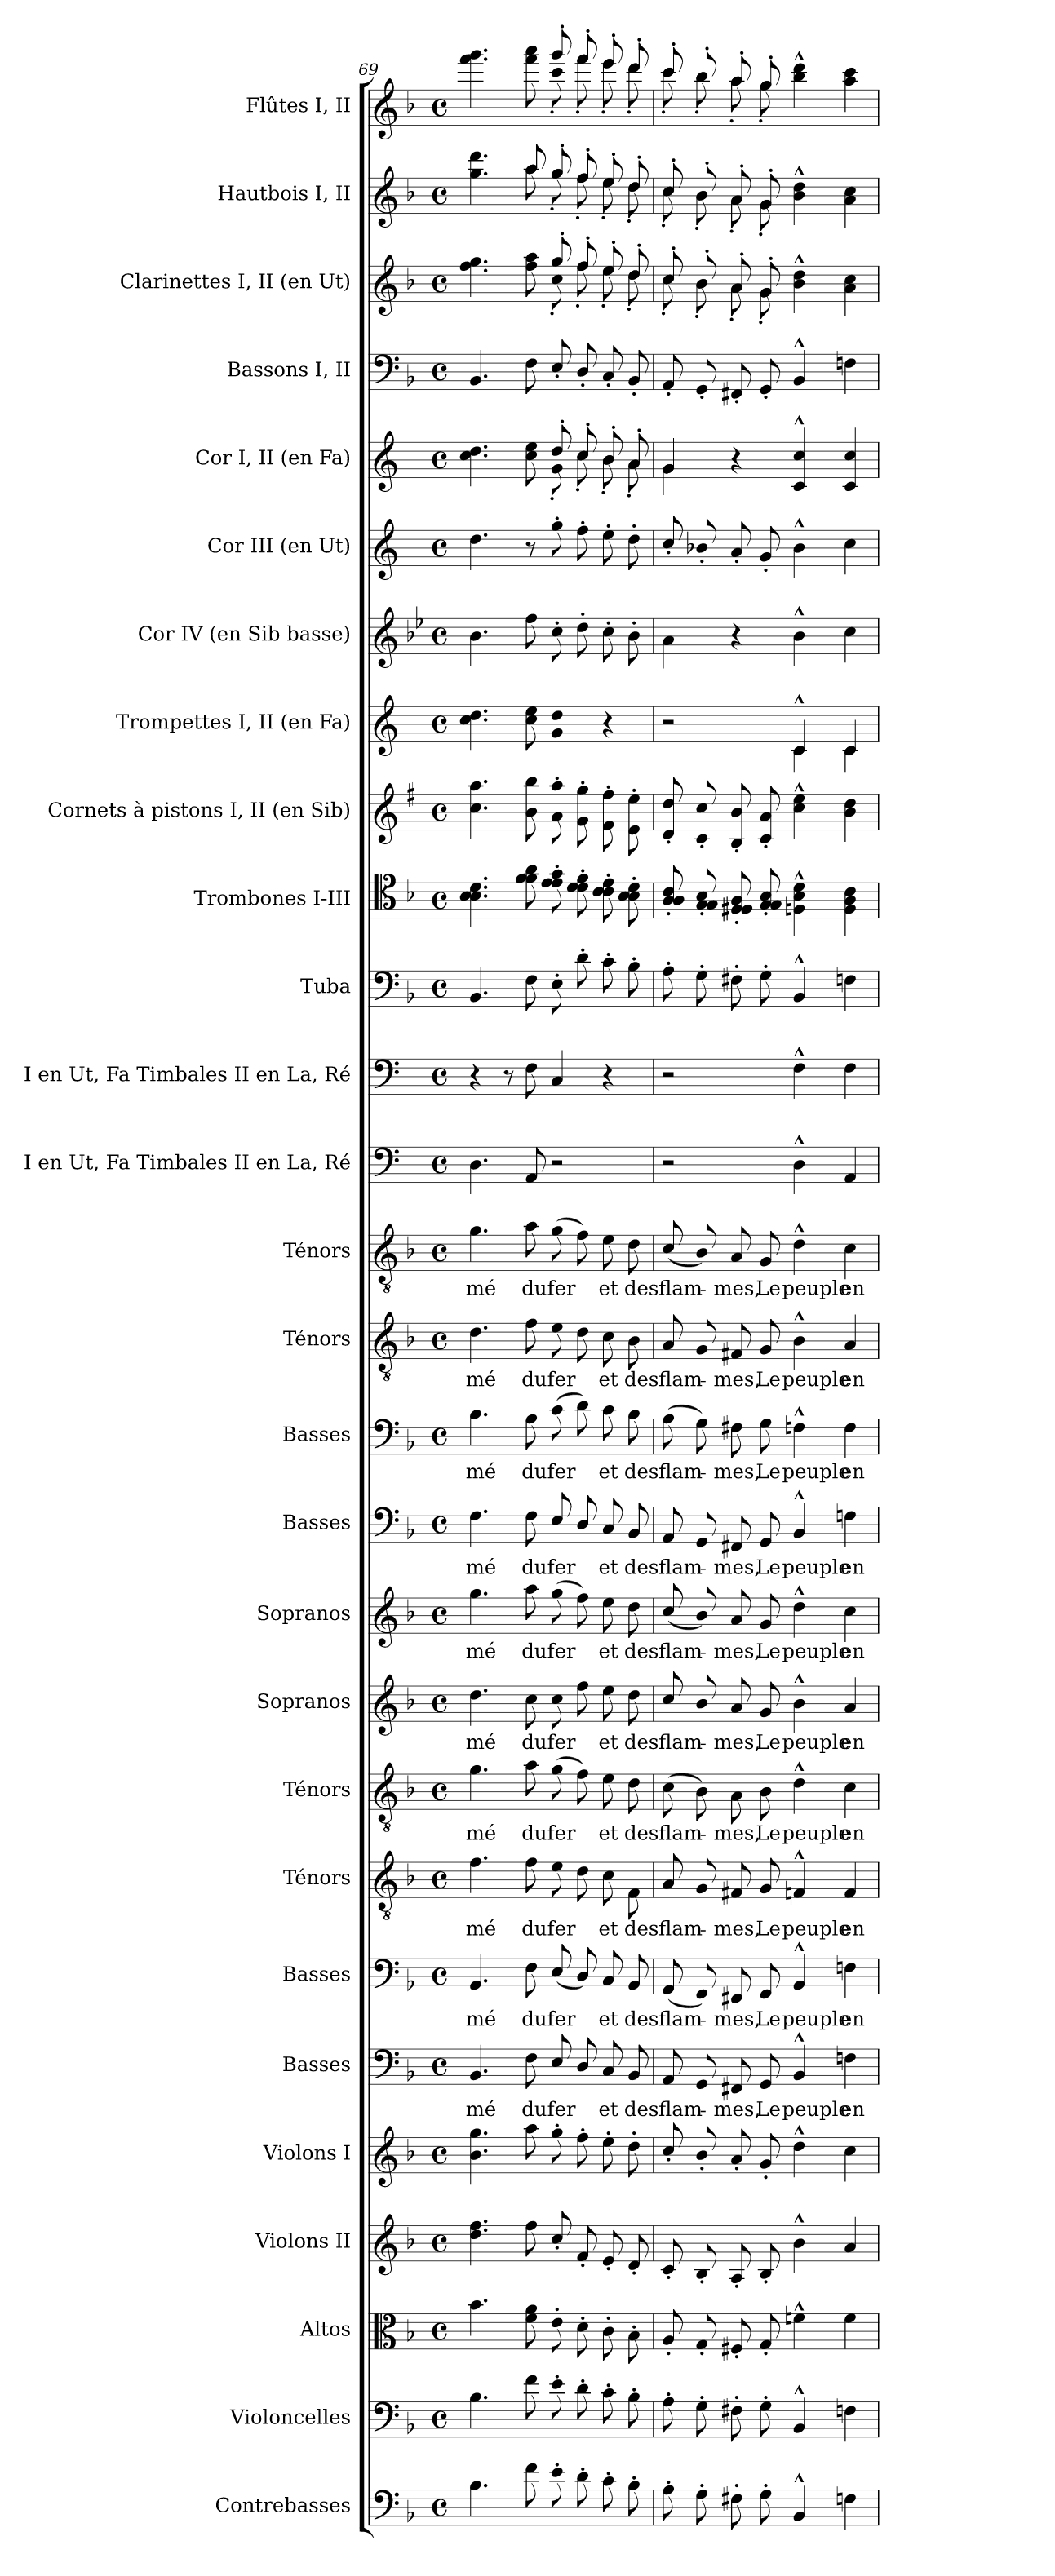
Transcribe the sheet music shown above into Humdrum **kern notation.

**kern	**kern	**kern	**kern	**kern	**kern	**text	**kern	**text	**kern	**text	**kern	**text	**kern	**text	**kern	**text	**kern	**text	**kern	**text	**kern	**text	**kern	**text	**kern	**kern	**kern	**kern	**kern	**kern	**kern	**kern	**kern	**kern	**kern	**kern	**kern
*part28	*part27	*part26	*part25	*part24	*part23	*part23	*part22	*part22	*part21	*part21	*part20	*part20	*part19	*part19	*part18	*part18	*part17	*part17	*part16	*part16	*part15	*part15	*part14	*part14	*part13	*part12	*part11	*part10	*part9	*part8	*part7	*part6	*part5	*part4	*part3	*part2	*part1
*staff28	*staff27	*staff26	*staff25	*staff24	*staff23	*staff23	*staff22	*staff22	*staff21	*staff21	*staff20	*staff20	*staff19	*staff19	*staff18	*staff18	*staff17	*staff17	*staff16	*staff16	*staff15	*staff15	*staff14	*staff14	*staff13	*staff12	*staff11	*staff10	*staff9	*staff8	*staff7	*staff6	*staff5	*staff4	*staff3	*staff2	*staff1
*I"Contrebasses	*I"Violoncelles	*I"Altos	*I"Violons II	*I"Violons I	*I"Basses	*	*I"Basses	*	*I"Ténors	*	*I"Ténors	*	*I"Sopranos	*	*I"Sopranos	*	*I"Basses	*	*I"Basses	*	*I"Ténors	*	*I"Ténors	*	*I"I en Ut, Fa  Timbales       II en La, Ré	*I"I en Ut, Fa  Timbales       II en La, Ré	*I"Tuba	*I"Trombones I-III	*I"Cornets à pistons I, II (en Sib)	*I"Trompettes I, II (en Fa)	*I"Cor IV (en Sib basse)	*I"Cor III (en Ut)	*I"Cor I, II (en Fa)	*I"Bassons I, II	*I"Clarinettes I, II (en Ut)	*I"Hautbois I, II	*I"Flûtes I, II
*I'Cb.	*I'Vlles	*I'Altos	*I'Vns II	*I'Vns I	*I'Basses	*	*I'Basses	*	*I'Tén.	*	*I'Tén.	*	*I'Sopr.	*	*I'Sopr.	*	*I'Basses	*	*I'Basses	*	*I'Tén.	*	*I'Tén.	*	*I'Timb.	*I'Timb.	*I'Tb.	*I'Trb.	*I'C.à p. (Sib)	*I'Tr. (Fa)	*I'Cor (Sib basse)	*I'Cor (Ut)	*I'Cor (Fa)	*I'Bns	*I'Cl. (Ut)	*I'Hb.	*I'Fl.
*clefF4	*clefF4	*clefC3	*clefG2	*clefG2	*clefF4	*	*clefF4	*	*clefGv2	*	*clefGv2	*	*clefG2	*	*clefG2	*	*clefF4	*	*clefF4	*	*clefGv2	*	*clefGv2	*	*clefF4	*clefF4	*clefF4	*clefC4	*clefG2	*clefG2	*clefG2	*clefG2	*clefG2	*clefF4	*clefG2	*clefG2	*clefG2
*ITrd7c12	*	*	*	*	*	*	*	*	*ITrd7c12	*	*ITrd7c12	*	*	*	*	*	*	*	*	*	*ITrd7c12	*	*ITrd7c12	*	*	*	*	*	*ITrd1c2	*ITrd-3c-5	*ITrd8c14	*ITrd7c12	*ITrd4c7	*	*	*	*
*k[b-]	*k[b-]	*k[b-]	*k[b-]	*k[b-]	*k[b-]	*	*k[b-]	*	*k[b-]	*	*k[b-]	*	*k[b-]	*	*k[b-]	*	*k[b-]	*	*k[b-]	*	*k[b-]	*	*k[b-]	*	*k[]	*k[]	*k[b-]	*k[b-]	*k[b-]	*k[b-]	*k[b-e-]	*k[]	*k[b-]	*k[b-]	*k[b-]	*k[b-]	*k[b-]
*F:	*F:	*F:	*F:	*F:	*F:	*	*F:	*	*F:	*	*F:	*	*F:	*	*F:	*	*F:	*	*F:	*	*F:	*	*F:	*	*C:	*C:	*F:	*F:	*F:	*F:	*B-:	*C:	*F:	*F:	*F:	*F:	*F:
*M4/4	*M4/4	*M4/4	*M4/4	*M4/4	*M4/4	*	*M4/4	*	*M4/4	*	*M4/4	*	*M4/4	*	*M4/4	*	*M4/4	*	*M4/4	*	*M4/4	*	*M4/4	*	*M4/4	*M4/4	*M4/4	*M4/4	*M4/4	*M4/4	*M4/4	*M4/4	*M4/4	*M4/4	*M4/4	*M4/4	*M4/4
*met(c)	*met(c)	*met(c)	*met(c)	*met(c)	*met(c)	*	*met(c)	*	*met(c)	*	*met(c)	*	*met(c)	*	*met(c)	*	*met(c)	*	*met(c)	*	*met(c)	*	*met(c)	*	*met(c)	*met(c)	*met(c)	*met(c)	*met(c)	*met(c)	*met(c)	*met(c)	*met(c)	*met(c)	*met(c)	*met(c)	*met(c)
=69	=69	=69	=69	=69	=69	=69	=69	=69	=69	=69	=69	=69	=69	=69	=69	=69	=69	=69	=69	=69	=69	=69	=69	=69	=69	=69	=69	=69	=69	=69	=69	=69	=69	=69	=69	=69	=69
!	!	!	!	!	!	!LO:LY:b:color=#000000	!	!	!	!	!	!	!	!	!	!	!	!	!	!	!	!	!	!	!	!	!	!	!	!	!	!	!	!	!	!	!
!	!	!	!	!	!	!	!	!LO:LY:b:color=#000000	!	!	!	!	!	!	!	!	!	!	!	!	!	!	!	!	!	!	!	!	!	!	!	!	!	!	!	!	!
!	!	!	!	!	!	!	!	!	!	!LO:LY:b:color=#000000	!	!	!	!	!	!	!	!	!	!	!	!	!	!	!	!	!	!	!	!	!	!	!	!	!	!	!
!	!	!	!	!	!	!	!	!	!	!	!	!LO:LY:b:color=#000000	!	!	!	!	!	!	!	!	!	!	!	!	!	!	!	!	!	!	!	!	!	!	!	!	!
!	!	!	!	!	!	!	!	!	!	!	!	!	!	!LO:LY:b:color=#000000	!	!	!	!	!	!	!	!	!	!	!	!	!	!	!	!	!	!	!	!	!	!	!
!	!	!	!	!	!	!	!	!	!	!	!	!	!	!	!	!LO:LY:b:color=#000000	!	!	!	!	!	!	!	!	!	!	!	!	!	!	!	!	!	!	!	!	!
!	!	!	!	!	!	!	!	!	!	!	!	!	!	!	!	!	!	!LO:LY:b:color=#000000	!	!	!	!	!	!	!	!	!	!	!	!	!	!	!	!	!	!	!
!	!	!	!	!	!	!	!	!	!	!	!	!	!	!	!	!	!	!	!	!LO:LY:b:color=#000000	!	!	!	!	!	!	!	!	!	!	!	!	!	!	!	!	!
!	!	!	!	!	!	!	!	!	!	!	!	!	!	!	!	!	!	!	!	!	!	!LO:LY:b:color=#000000	!	!	!	!	!	!	!	!	!	!	!	!	!	!	!
!	!	!	!	!	!	!	!	!	!	!	!	!	!	!	!	!	!	!	!	!	!	!	!	!LO:LY:b:color=#000000	!	!	!	!	!	!	!	!	!	!	!	!	!
*	*	*	*	*	*	*	*	*	*	*	*	*	*	*	*	*	*	*	*	*	*	*	*	*	*	*	*	*	*	*	*	*	*^	*	*^	*^	*^
4.BB-i\	4.B-i\	4.b-i\	4.ddi\ 4.ffi	4.b-i\ 4.ggi	4.BB-i/	-mé	4.BB-i/	-mé	4.Fi\	-mé	4.Gi\	-mé	4.ddi\	-mé	4.ggi\	-mé	4.Fi\	-mé	4.B-i\	-mé	4.Di\	-mé	4.Gi\	-mé	4.Di\	4r	4.BB-i/	4.B-i\ 4.B-i 4.di	4.b-i\ 4.ggi	4.ffi\ 4.ggi	4.B-i\	4.di\	4.fi\ 4.gi	2ryy	4.BB-i/	4.ffi\ 4.ggi	2ryy	4.ggi\ 4.dddi	4.ryy	4.fffi\ 4.gggi	2ryy
.	.	.	.	.	.	.	.	.	.	.	.	.	.	.	.	.	.	.	.	.	.	.	.	.	.	8r	.	.	.	.	.	.	.	.	.	.	.	.	.	.	.
!	!	!	!	!	!	!LO:LY:b:color=#000000	!	!	!	!	!	!	!	!	!	!	!	!	!	!	!	!	!	!	!	!	!	!	!	!	!	!	!	!	!	!	!	!	!	!	!
!	!	!	!	!	!	!	!	!LO:LY:b:color=#000000	!	!	!	!	!	!	!	!	!	!	!	!	!	!	!	!	!	!	!	!	!	!	!	!	!	!	!	!	!	!	!	!	!
!	!	!	!	!	!	!	!	!	!	!LO:LY:b:color=#000000	!	!	!	!	!	!	!	!	!	!	!	!	!	!	!	!	!	!	!	!	!	!	!	!	!	!	!	!	!	!	!
!	!	!	!	!	!	!	!	!	!	!	!	!LO:LY:b:color=#000000	!	!	!	!	!	!	!	!	!	!	!	!	!	!	!	!	!	!	!	!	!	!	!	!	!	!	!	!	!
!	!	!	!	!	!	!	!	!	!	!	!	!	!	!LO:LY:b:color=#000000	!	!	!	!	!	!	!	!	!	!	!	!	!	!	!	!	!	!	!	!	!	!	!	!	!	!	!
!	!	!	!	!	!	!	!	!	!	!	!	!	!	!	!	!LO:LY:b:color=#000000	!	!	!	!	!	!	!	!	!	!	!	!	!	!	!	!	!	!	!	!	!	!	!	!	!
!	!	!	!	!	!	!	!	!	!	!	!	!	!	!	!	!	!	!LO:LY:b:color=#000000	!	!	!	!	!	!	!	!	!	!	!	!	!	!	!	!	!	!	!	!	!	!	!
!	!	!	!	!	!	!	!	!	!	!	!	!	!	!	!	!	!	!	!	!LO:LY:b:color=#000000	!	!	!	!	!	!	!	!	!	!	!	!	!	!	!	!	!	!	!	!	!
!	!	!	!	!	!	!	!	!	!	!	!	!	!	!	!	!	!	!	!	!	!	!LO:LY:b:color=#000000	!	!	!	!	!	!	!	!	!	!	!	!	!	!	!	!	!	!	!
!	!	!	!	!	!	!	!	!	!	!	!	!	!	!	!	!	!	!	!	!	!	!	!	!LO:LY:b:color=#000000	!	!	!	!	!	!	!	!	!	!	!	!	!	!	!	!	!
8Fi\	8fi\	8fi\ 8ai	8ffi\	8aai\	8Fi\	du	8Fi\	du	8Fi\	du	8Ai\	du	8cci\	du	8aai\	du	8Fi\	du	8Ai\	du	8Fi\	du	8Ai\	du	8AAi/	8Fi\	8Fi\	8fi\ 8fi 8ai	8ai\ 8aai	8ffi\ 8aai	8fi\	8r	8fi\ 8ai	.	8Fi\	8ffi\ 8aai	.	8aai/	8aai\	8fffi\ 8aaai	.
!	!	!	!	!	!	!LO:LY:b:color=#000000	!	!	!	!	!	!	!	!	!	!	!	!	!	!	!	!	!	!	!	!	!	!	!	!	!	!	!	!	!	!	!	!	!	!	!
!	!	!	!	!	!	!	!	!LO:LY:b:color=#000000	!	!	!	!	!	!	!	!	!	!	!	!	!	!	!	!	!	!	!	!	!	!	!	!	!	!	!	!	!	!	!	!	!
!	!	!	!	!	!	!	!	!	!	!LO:LY:b:color=#000000	!	!	!	!	!	!	!	!	!	!	!	!	!	!	!	!	!	!	!	!	!	!	!	!	!	!	!	!	!	!	!
!	!	!	!	!	!	!	!	!	!	!	!	!LO:LY:b:color=#000000	!	!	!	!	!	!	!	!	!	!	!	!	!	!	!	!	!	!	!	!	!	!	!	!	!	!	!	!	!
!	!	!	!	!	!	!	!	!	!	!	!	!	!	!LO:LY:b:color=#000000	!	!	!	!	!	!	!	!	!	!	!	!	!	!	!	!	!	!	!	!	!	!	!	!	!	!	!
!	!	!	!	!	!	!	!	!	!	!	!	!	!	!	!	!LO:LY:b:color=#000000	!	!	!	!	!	!	!	!	!	!	!	!	!	!	!	!	!	!	!	!	!	!	!	!	!
!	!	!	!	!	!	!	!	!	!	!	!	!	!	!	!	!	!	!LO:LY:b:color=#000000	!	!	!	!	!	!	!	!	!	!	!	!	!	!	!	!	!	!	!	!	!	!	!
!	!	!	!	!	!	!	!	!	!	!	!	!	!	!	!	!	!	!	!	!LO:LY:b:color=#000000	!	!	!	!	!	!	!	!	!	!	!	!	!	!	!	!	!	!	!	!	!
!	!	!	!	!	!	!	!	!	!	!	!	!	!	!	!	!	!	!	!	!	!	!LO:LY:b:color=#000000	!	!	!	!	!	!	!	!	!	!	!	!	!	!	!	!	!	!	!
!	!	!	!	!	!	!	!	!	!	!	!	!	!	!	!	!	!	!	!	!	!	!	!	!LO:LY:b:color=#000000	!	!	!	!	!	!	!	!	!	!	!	!	!	!	!	!	!
8E'i\	8e'i\	8e'i\	8cc'i/	8gg'i\	8Ei/	fer	(8Ei/	fer	8Ei\	fer	(8Gi\	fer	8cci\	fer	(8ggi\	fer	8Ei/	fer	(8ci\	fer	8Ei\	fer	(8Gi\	fer	2r	4Ci/	8E'i\	8ei\' 8ei' 8gi'	8gi\' 8ggi'	4cci\ 4ggi	8c'i\	8g'i\	8g'i/	8c'i\	8E'i/	8gg'i/	8cc'i\	8gg'i/	8gg'i\	8ggg'i/	8ccc'i\
8D'i\	8d'i\	8d'i\	8f'i/	8ff'i\	8Di/	.	8Di/)	.	8Di\	.	8Fi\)	.	8ffi\	.	8ffi\)	.	8Di/	.	8di\)	.	8Di\	.	8Fi\)	.	.	.	8d'i\	8di\' 8di' 8fi'	8fi\' 8ffi'	.	8d'i\	8f'i\	8f'i/	8f'i\	8D'i/	8ff'i/	8ff'i\	8ff'i/	8ff'i\	8fff'i/	8fff'i\
!	!	!	!	!	!	!LO:LY:b:color=#000000	!	!	!	!	!	!	!	!	!	!	!	!	!	!	!	!	!	!	!	!	!	!	!	!	!	!	!	!	!	!	!	!	!	!	!
!	!	!	!	!	!	!	!	!LO:LY:b:color=#000000	!	!	!	!	!	!	!	!	!	!	!	!	!	!	!	!	!	!	!	!	!	!	!	!	!	!	!	!	!	!	!	!	!
!	!	!	!	!	!	!	!	!	!	!LO:LY:b:color=#000000	!	!	!	!	!	!	!	!	!	!	!	!	!	!	!	!	!	!	!	!	!	!	!	!	!	!	!	!	!	!	!
!	!	!	!	!	!	!	!	!	!	!	!	!LO:LY:b:color=#000000	!	!	!	!	!	!	!	!	!	!	!	!	!	!	!	!	!	!	!	!	!	!	!	!	!	!	!	!	!
!	!	!	!	!	!	!	!	!	!	!	!	!	!	!LO:LY:b:color=#000000	!	!	!	!	!	!	!	!	!	!	!	!	!	!	!	!	!	!	!	!	!	!	!	!	!	!	!
!	!	!	!	!	!	!	!	!	!	!	!	!	!	!	!	!LO:LY:b:color=#000000	!	!	!	!	!	!	!	!	!	!	!	!	!	!	!	!	!	!	!	!	!	!	!	!	!
!	!	!	!	!	!	!	!	!	!	!	!	!	!	!	!	!	!	!LO:LY:b:color=#000000	!	!	!	!	!	!	!	!	!	!	!	!	!	!	!	!	!	!	!	!	!	!	!
!	!	!	!	!	!	!	!	!	!	!	!	!	!	!	!	!	!	!	!	!LO:LY:b:color=#000000	!	!	!	!	!	!	!	!	!	!	!	!	!	!	!	!	!	!	!	!	!
!	!	!	!	!	!	!	!	!	!	!	!	!	!	!	!	!	!	!	!	!	!	!LO:LY:b:color=#000000	!	!	!	!	!	!	!	!	!	!	!	!	!	!	!	!	!	!	!
!	!	!	!	!	!	!	!	!	!	!	!	!	!	!	!	!	!	!	!	!	!	!	!	!LO:LY:b:color=#000000	!	!	!	!	!	!	!	!	!	!	!	!	!	!	!	!	!
8C'i\	8c'i\	8c'i\	8e'i/	8ee'i\	8Ci/	et	8Ci/	et	8Ci\	et	8Ei\	et	8eei\	et	8eei\	et	8Ci/	et	8ci\	et	8Ci\	et	8Ei\	et	.	4r	8c'i\	8ci\' 8ci' 8ei'	8ei\' 8eei'	4r	8c'i\	8e'i\	8e'i/	8e'i\	8C'i/	8ee'i/	8ee'i\	8ee'i/	8ee'i\	8eee'i/	8eee'i\
!	!	!	!	!	!	!LO:LY:b:color=#000000	!	!	!	!	!	!	!	!	!	!	!	!	!	!	!	!	!	!	!	!	!	!	!	!	!	!	!	!	!	!	!	!	!	!	!
!	!	!	!	!	!	!	!	!LO:LY:b:color=#000000	!	!	!	!	!	!	!	!	!	!	!	!	!	!	!	!	!	!	!	!	!	!	!	!	!	!	!	!	!	!	!	!	!
!	!	!	!	!	!	!	!	!	!	!LO:LY:b:color=#000000	!	!	!	!	!	!	!	!	!	!	!	!	!	!	!	!	!	!	!	!	!	!	!	!	!	!	!	!	!	!	!
!	!	!	!	!	!	!	!	!	!	!	!	!LO:LY:b:color=#000000	!	!	!	!	!	!	!	!	!	!	!	!	!	!	!	!	!	!	!	!	!	!	!	!	!	!	!	!	!
!	!	!	!	!	!	!	!	!	!	!	!	!	!	!LO:LY:b:color=#000000	!	!	!	!	!	!	!	!	!	!	!	!	!	!	!	!	!	!	!	!	!	!	!	!	!	!	!
!	!	!	!	!	!	!	!	!	!	!	!	!	!	!	!	!LO:LY:b:color=#000000	!	!	!	!	!	!	!	!	!	!	!	!	!	!	!	!	!	!	!	!	!	!	!	!	!
!	!	!	!	!	!	!	!	!	!	!	!	!	!	!	!	!	!	!LO:LY:b:color=#000000	!	!	!	!	!	!	!	!	!	!	!	!	!	!	!	!	!	!	!	!	!	!	!
!	!	!	!	!	!	!	!	!	!	!	!	!	!	!	!	!	!	!	!	!LO:LY:b:color=#000000	!	!	!	!	!	!	!	!	!	!	!	!	!	!	!	!	!	!	!	!	!
!	!	!	!	!	!	!	!	!	!	!	!	!	!	!	!	!	!	!	!	!	!	!LO:LY:b:color=#000000	!	!	!	!	!	!	!	!	!	!	!	!	!	!	!	!	!	!	!
!	!	!	!	!	!	!	!	!	!	!	!	!	!	!	!	!	!	!	!	!	!	!	!	!LO:LY:b:color=#000000	!	!	!	!	!	!	!	!	!	!	!	!	!	!	!	!	!
8BB-'i\	8B-'i\	8B-'i\	8d'i/	8dd'i\	8BB-i/	des	8BB-i/	des	8FFi\	des	8Di\	des	8ddi\	des	8ddi\	des	8BB-i/	des	8B-i\	des	8BB-i\	des	8Di\	des	.	.	8B-'i\	8B-i\' 8B-i' 8di'	8di\' 8ddi'	.	8B-'i\	8d'i\	8d'i/	8d'i\	8BB-'i/	8dd'i/	8dd'i\	8dd'i/	8dd'i\	8ddd'i/	8ddd'i\
=70	=70	=70	=70	=70	=70	=70	=70	=70	=70	=70	=70	=70	=70	=70	=70	=70	=70	=70	=70	=70	=70	=70	=70	=70	=70	=70	=70	=70	=70	=70	=70	=70	=70	=70	=70	=70	=70	=70	=70	=70	=70
!	!	!	!	!	!	!LO:LY:b:color=#000000	!	!	!	!	!	!	!	!	!	!	!	!	!	!	!	!	!	!	!	!	!	!	!	!	!	!	!	!	!	!	!	!	!	!	!
!	!	!	!	!	!	!	!	!LO:LY:b:color=#000000	!	!	!	!	!	!	!	!	!	!	!	!	!	!	!	!	!	!	!	!	!	!	!	!	!	!	!	!	!	!	!	!	!
!	!	!	!	!	!	!	!	!	!	!LO:LY:b:color=#000000	!	!	!	!	!	!	!	!	!	!	!	!	!	!	!	!	!	!	!	!	!	!	!	!	!	!	!	!	!	!	!
!	!	!	!	!	!	!	!	!	!	!	!	!LO:LY:b:color=#000000	!	!	!	!	!	!	!	!	!	!	!	!	!	!	!	!	!	!	!	!	!	!	!	!	!	!	!	!	!
!	!	!	!	!	!	!	!	!	!	!	!	!	!	!LO:LY:b:color=#000000	!	!	!	!	!	!	!	!	!	!	!	!	!	!	!	!	!	!	!	!	!	!	!	!	!	!	!
!	!	!	!	!	!	!	!	!	!	!	!	!	!	!	!	!LO:LY:b:color=#000000	!	!	!	!	!	!	!	!	!	!	!	!	!	!	!	!	!	!	!	!	!	!	!	!	!
!	!	!	!	!	!	!	!	!	!	!	!	!	!	!	!	!	!	!LO:LY:b:color=#000000	!	!	!	!	!	!	!	!	!	!	!	!	!	!	!	!	!	!	!	!	!	!	!
!	!	!	!	!	!	!	!	!	!	!	!	!	!	!	!	!	!	!	!	!LO:LY:b:color=#000000	!	!	!	!	!	!	!	!	!	!	!	!	!	!	!	!	!	!	!	!	!
!	!	!	!	!	!	!	!	!	!	!	!	!	!	!	!	!	!	!	!	!	!	!LO:LY:b:color=#000000	!	!	!	!	!	!	!	!	!	!	!	!	!	!	!	!	!	!	!
!	!	!	!	!	!	!	!	!	!	!	!	!	!	!	!	!	!	!	!	!	!	!	!	!LO:LY:b:color=#000000	!	!	!	!	!	!	!	!	!	!	!	!	!	!	!	!	!
*	*	*	*	*	*	*	*	*	*	*	*	*	*	*	*	*	*	*	*	*	*	*	*	*	*	*	*	*	*	*^	*	*	*	*	*	*	*	*	*	*	*
8AA'i\	8A'i\	8A'i/	8c'i/	8cc'i/	8AAi/	ﬂam-	(8AAi/	ﬂam-	8AAi/	ﬂam-	(8Ci\	ﬂam-	8cci/	ﬂam-	(8cci/	ﬂam-	8AAi/	ﬂam-	(8Ai\	ﬂam-	8AAi/	ﬂam-	(8Ci/	ﬂam-	2r	2r	8A'i\	8Ai/' 8Ai' 8ci'	8ci/' 8cci'	2r	2ryy	4Ai\	8c'i/	4ci/	4ci\	8AA'i/	8cc'i/	8cc'i\	8cc'i/	8cc'i\	8ccc'i/	8ccc'i\
8GG'i\	8G'i\	8G'i/	8B-'i/	8b-'i/	8GGi/	.	8GGi/)	.	8GGi/	.	8BB-i\)	.	8b-i/	.	8b-i/)	.	8GGi/	.	8Gi\)	.	8GGi/	.	8BB-i/)	.	.	.	8G'i\	8Gi/' 8Gi' 8B-i'	8B-i/' 8b-i'	.	.	.	8B-X'i/	.	.	8GG'i/	8b-'i/	8b-'i\	8b-'i/	8b-'i\	8bb-'i/	8bb-'i\
!	!	!	!	!	!	!LO:LY:b:color=#000000	!	!	!	!	!	!	!	!	!	!	!	!	!	!	!	!	!	!	!	!	!	!	!	!	!	!	!	!	!	!	!	!	!	!	!	!
!	!	!	!	!	!	!	!	!LO:LY:b:color=#000000	!	!	!	!	!	!	!	!	!	!	!	!	!	!	!	!	!	!	!	!	!	!	!	!	!	!	!	!	!	!	!	!	!	!
!	!	!	!	!	!	!	!	!	!	!LO:LY:b:color=#000000	!	!	!	!	!	!	!	!	!	!	!	!	!	!	!	!	!	!	!	!	!	!	!	!	!	!	!	!	!	!	!	!
!	!	!	!	!	!	!	!	!	!	!	!	!LO:LY:b:color=#000000	!	!	!	!	!	!	!	!	!	!	!	!	!	!	!	!	!	!	!	!	!	!	!	!	!	!	!	!	!	!
!	!	!	!	!	!	!	!	!	!	!	!	!	!	!LO:LY:b:color=#000000	!	!	!	!	!	!	!	!	!	!	!	!	!	!	!	!	!	!	!	!	!	!	!	!	!	!	!	!
!	!	!	!	!	!	!	!	!	!	!	!	!	!	!	!	!LO:LY:b:color=#000000	!	!	!	!	!	!	!	!	!	!	!	!	!	!	!	!	!	!	!	!	!	!	!	!	!	!
!	!	!	!	!	!	!	!	!	!	!	!	!	!	!	!	!	!	!LO:LY:b:color=#000000	!	!	!	!	!	!	!	!	!	!	!	!	!	!	!	!	!	!	!	!	!	!	!	!
!	!	!	!	!	!	!	!	!	!	!	!	!	!	!	!	!	!	!	!	!LO:LY:b:color=#000000	!	!	!	!	!	!	!	!	!	!	!	!	!	!	!	!	!	!	!	!	!	!
!	!	!	!	!	!	!	!	!	!	!	!	!	!	!	!	!	!	!	!	!	!	!LO:LY:b:color=#000000	!	!	!	!	!	!	!	!	!	!	!	!	!	!	!	!	!	!	!	!
!	!	!	!	!	!	!	!	!	!	!	!	!	!	!	!	!	!	!	!	!	!	!	!	!LO:LY:b:color=#000000	!	!	!	!	!	!	!	!	!	!	!	!	!	!	!	!	!	!
8FF#X'i\	8F#X'i\	8F#X'i/	8A'i/	8a'i/	8FF#Xi/	-mes,	8FF#Xi/	-mes,	8FF#Xi/	-mes,	8AAi\	-mes,	8ai/	-mes,	8ai/	-mes,	8FF#Xi/	-mes,	8F#Xi\	-mes,	8FF#Xi/	-mes,	8AAi/	-mes,	.	.	8F#X'i\	8F#Xi/' 8F#i' 8Ai'	8Ai/' 8ai'	.	.	4r	8A'i/	4r	2.ryy	8FF#X'i/	8a'i/	8a'i\	8a'i/	8a'i\	8aa'i/	8aa'i\
!	!	!	!	!	!	!LO:LY:b:color=#000000	!	!	!	!	!	!	!	!	!	!	!	!	!	!	!	!	!	!	!	!	!	!	!	!	!	!	!	!	!	!	!	!	!	!	!	!
!	!	!	!	!	!	!	!	!LO:LY:b:color=#000000	!	!	!	!	!	!	!	!	!	!	!	!	!	!	!	!	!	!	!	!	!	!	!	!	!	!	!	!	!	!	!	!	!	!
!	!	!	!	!	!	!	!	!	!	!LO:LY:b:color=#000000	!	!	!	!	!	!	!	!	!	!	!	!	!	!	!	!	!	!	!	!	!	!	!	!	!	!	!	!	!	!	!	!
!	!	!	!	!	!	!	!	!	!	!	!	!LO:LY:b:color=#000000	!	!	!	!	!	!	!	!	!	!	!	!	!	!	!	!	!	!	!	!	!	!	!	!	!	!	!	!	!	!
!	!	!	!	!	!	!	!	!	!	!	!	!	!	!LO:LY:b:color=#000000	!	!	!	!	!	!	!	!	!	!	!	!	!	!	!	!	!	!	!	!	!	!	!	!	!	!	!	!
!	!	!	!	!	!	!	!	!	!	!	!	!	!	!	!	!LO:LY:b:color=#000000	!	!	!	!	!	!	!	!	!	!	!	!	!	!	!	!	!	!	!	!	!	!	!	!	!	!
!	!	!	!	!	!	!	!	!	!	!	!	!	!	!	!	!	!	!LO:LY:b:color=#000000	!	!	!	!	!	!	!	!	!	!	!	!	!	!	!	!	!	!	!	!	!	!	!	!
!	!	!	!	!	!	!	!	!	!	!	!	!	!	!	!	!	!	!	!	!LO:LY:b:color=#000000	!	!	!	!	!	!	!	!	!	!	!	!	!	!	!	!	!	!	!	!	!	!
!	!	!	!	!	!	!	!	!	!	!	!	!	!	!	!	!	!	!	!	!	!	!LO:LY:b:color=#000000	!	!	!	!	!	!	!	!	!	!	!	!	!	!	!	!	!	!	!	!
!	!	!	!	!	!	!	!	!	!	!	!	!	!	!	!	!	!	!	!	!	!	!	!	!LO:LY:b:color=#000000	!	!	!	!	!	!	!	!	!	!	!	!	!	!	!	!	!	!
8GG'i\	8G'i\	8G'i/	8B-'i/	8g'i/	8GGi/	Le	8GGi/	Le	8GGi/	Le	8BB-i\	Le	8gi/	Le	8gi/	Le	8GGi/	Le	8Gi\	Le	8GGi/	Le	8GGi/	Le	.	.	8G'i\	8Gi/' 8Gi' 8B-i'	8B-i/' 8gi'	.	.	.	8G'i/	.	.	8GG'i/	8g'i/	8g'i\	8g'i/	8g'i\	8gg'i/	8gg'i\
!	!	!	!	!	!	!LO:LY:b:color=#000000	!	!	!	!	!	!	!	!	!	!	!	!	!	!	!	!	!	!	!	!	!	!	!	!	!	!	!	!	!	!	!	!	!	!	!	!
!	!	!	!	!	!	!	!	!LO:LY:b:color=#000000	!	!	!	!	!	!	!	!	!	!	!	!	!	!	!	!	!	!	!	!	!	!	!	!	!	!	!	!	!	!	!	!	!	!
!	!	!	!	!	!	!	!	!	!	!LO:LY:b:color=#000000	!	!	!	!	!	!	!	!	!	!	!	!	!	!	!	!	!	!	!	!	!	!	!	!	!	!	!	!	!	!	!	!
!	!	!	!	!	!	!	!	!	!	!	!	!LO:LY:b:color=#000000	!	!	!	!	!	!	!	!	!	!	!	!	!	!	!	!	!	!	!	!	!	!	!	!	!	!	!	!	!	!
!	!	!	!	!	!	!	!	!	!	!	!	!	!	!LO:LY:b:color=#000000	!	!	!	!	!	!	!	!	!	!	!	!	!	!	!	!	!	!	!	!	!	!	!	!	!	!	!	!
!	!	!	!	!	!	!	!	!	!	!	!	!	!	!	!	!LO:LY:b:color=#000000	!	!	!	!	!	!	!	!	!	!	!	!	!	!	!	!	!	!	!	!	!	!	!	!	!	!
!	!	!	!	!	!	!	!	!	!	!	!	!	!	!	!	!	!	!LO:LY:b:color=#000000	!	!	!	!	!	!	!	!	!	!	!	!	!	!	!	!	!	!	!	!	!	!	!	!
!	!	!	!	!	!	!	!	!	!	!	!	!	!	!	!	!	!	!	!	!LO:LY:b:color=#000000	!	!	!	!	!	!	!	!	!	!	!	!	!	!	!	!	!	!	!	!	!	!
!	!	!	!	!	!	!	!	!	!	!	!	!	!	!	!	!	!	!	!	!	!	!LO:LY:b:color=#000000	!	!	!	!	!	!	!	!	!	!	!	!	!	!	!	!	!	!	!	!
!	!	!	!	!	!	!	!	!	!	!	!	!	!	!	!	!	!	!	!	!	!	!	!	!LO:LY:b:color=#000000	!	!	!	!	!	!	!	!	!	!	!	!	!	!	!	!	!	!
4BBB-^^i/	4BB-^^i/	4fn^^i\	4b-^^i\	4dd^^i\	4BB-^^i/	peuple	4BB-^^i/	peuple	4FFn^^i/	peuple	4D^^i\	peuple	4b-^^i\	peuple	4dd^^i\	peuple	4BB-^^i/	peuple	4Fn^^i\	peuple	4BB-^^i\	peuple	4D^^i\	peuple	4D^^i\	4F^^i\	4BB-^^i/	4Fni\^^ 4B-i^^ 4di^^	4b-i\^^ 4ddi^^	4f^^i/	4fi\	4B-^^i\	4B-^^i\	4Fi/^^ 4fi^^	.	4BB-^^i/	4b-i\^^ 4ddi^^	2ryy	4b-i\^^ 4ddi^^	2ryy	4bb-i\^^ 4dddi^^	2ryy
!	!	!	!	!	!	!LO:LY:b:color=#000000	!	!	!	!	!	!	!	!	!	!	!	!	!	!	!	!	!	!	!	!	!	!	!	!	!	!	!	!	!	!	!	!	!	!	!	!
!	!	!	!	!	!	!	!	!LO:LY:b:color=#000000	!	!	!	!	!	!	!	!	!	!	!	!	!	!	!	!	!	!	!	!	!	!	!	!	!	!	!	!	!	!	!	!	!	!
!	!	!	!	!	!	!	!	!	!	!LO:LY:b:color=#000000	!	!	!	!	!	!	!	!	!	!	!	!	!	!	!	!	!	!	!	!	!	!	!	!	!	!	!	!	!	!	!	!
!	!	!	!	!	!	!	!	!	!	!	!	!LO:LY:b:color=#000000	!	!	!	!	!	!	!	!	!	!	!	!	!	!	!	!	!	!	!	!	!	!	!	!	!	!	!	!	!	!
!	!	!	!	!	!	!	!	!	!	!	!	!	!	!LO:LY:b:color=#000000	!	!	!	!	!	!	!	!	!	!	!	!	!	!	!	!	!	!	!	!	!	!	!	!	!	!	!	!
!	!	!	!	!	!	!	!	!	!	!	!	!	!	!	!	!LO:LY:b:color=#000000	!	!	!	!	!	!	!	!	!	!	!	!	!	!	!	!	!	!	!	!	!	!	!	!	!	!
!	!	!	!	!	!	!	!	!	!	!	!	!	!	!	!	!	!	!LO:LY:b:color=#000000	!	!	!	!	!	!	!	!	!	!	!	!	!	!	!	!	!	!	!	!	!	!	!	!
!	!	!	!	!	!	!	!	!	!	!	!	!	!	!	!	!	!	!	!	!LO:LY:b:color=#000000	!	!	!	!	!	!	!	!	!	!	!	!	!	!	!	!	!	!	!	!	!	!
!	!	!	!	!	!	!	!	!	!	!	!	!	!	!	!	!	!	!	!	!	!	!LO:LY:b:color=#000000	!	!	!	!	!	!	!	!	!	!	!	!	!	!	!	!	!	!	!	!
!	!	!	!	!	!	!	!	!	!	!	!	!	!	!	!	!	!	!	!	!	!	!	!	!LO:LY:b:color=#000000	!	!	!	!	!	!	!	!	!	!	!	!	!	!	!	!	!	!
4FFni\	4Fni\	4fi\	4ai/	4cci\	4Fni\	en-	4Fni\	en-	4FFi/	en-	4Ci\	en-	4ai/	en-	4cci\	en-	4Fni\	en-	4Fi\	en-	4AAi/	en-	4Ci\	en-	4AAi/	4Fi\	4Fni\	4Fi\ 4Ai 4ci	4ai\ 4cci	4fi/	4fi\	4ci\	4ci\	4Fi/ 4fi	.	4Fni\	4ai\ 4cci	.	4ai\ 4cci	.	4aai\ 4ccci	.
*	*	*	*	*	*	*	*	*	*	*	*	*	*	*	*	*	*	*	*	*	*	*	*	*	*	*	*	*	*	*	*	*	*	*	*	*	*v	*v	*	*	*v	*v
*	*	*	*	*	*	*	*	*	*	*	*	*	*	*	*	*	*	*	*	*	*	*	*	*	*	*	*	*	*	*v	*v	*	*	*v	*v	*	*	*v	*v	*
=	=	=	=	=	=	=	=	=	=	=	=	=	=	=	=	=	=	=	=	=	=	=	=	=	=	=	=	=	=	=	=	=	=	=	=	=	=
*-	*-	*-	*-	*-	*-	*-	*-	*-	*-	*-	*-	*-	*-	*-	*-	*-	*-	*-	*-	*-	*-	*-	*-	*-	*-	*-	*-	*-	*-	*-	*-	*-	*-	*-	*-	*-	*-
